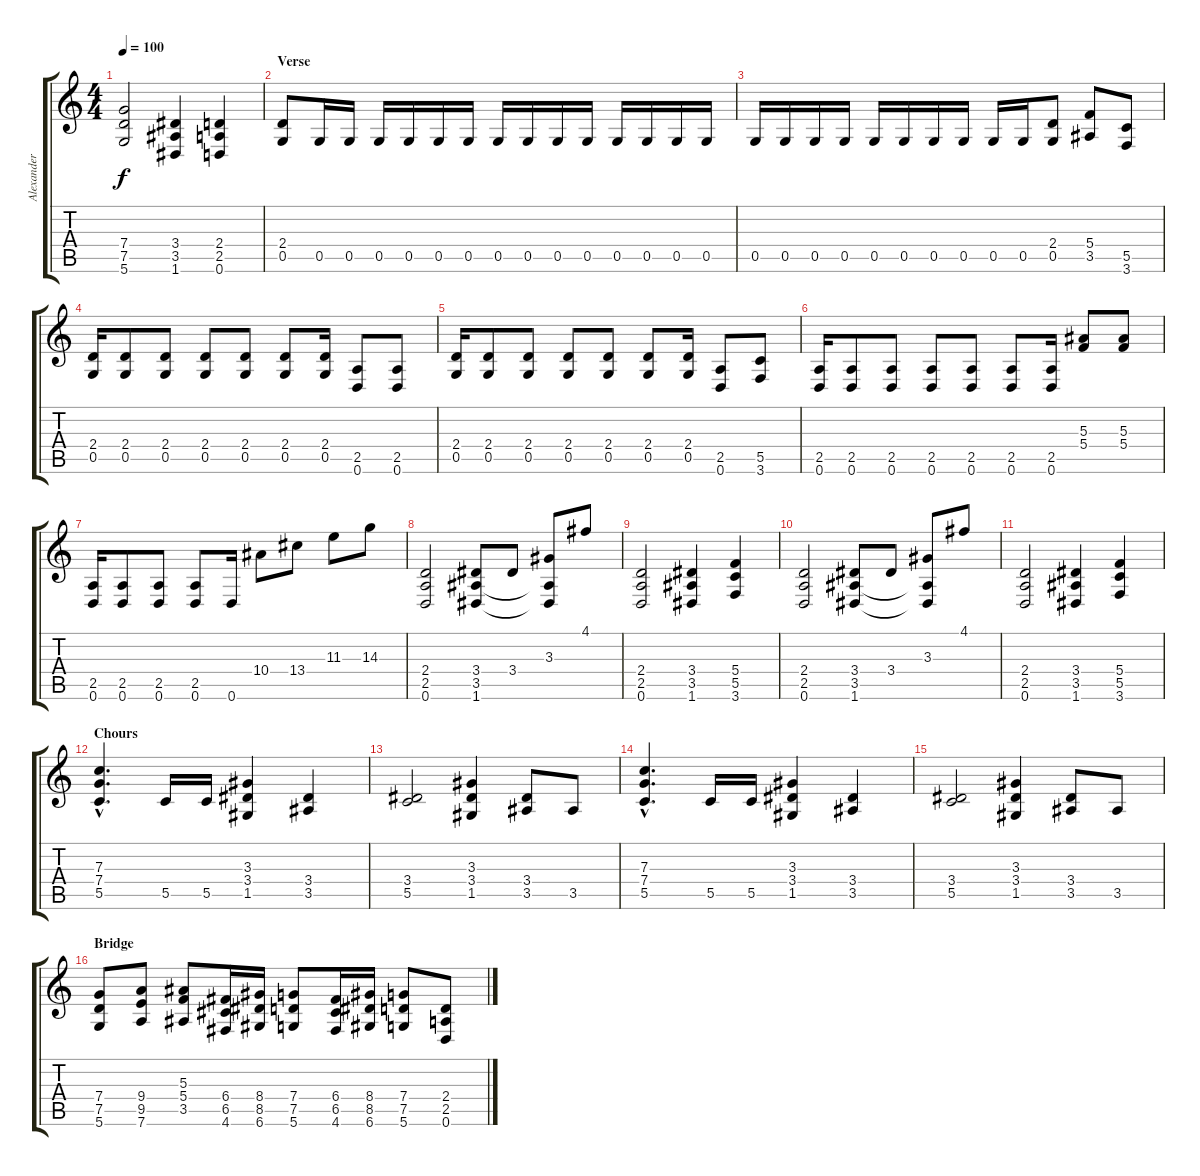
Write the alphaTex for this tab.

\track ("Alexander" "Alexander") {instrument distortionguitar}
\staff {score tabs}
\tuning (D4 A3 F3 C3 G2 D2) {hide}
\ts (4 4)
\tempo 100
\clef g2
\ks c
(7.4 7.5 5.6).2{dy f} (3.4 3.5 1.6).4 (2.4 2.5 0.6).4 |
\section ("" "Verse")
(2.4 0.5).8 0.5.16 0.5.16 0.5.16 0.5.16 0.5.16 0.5.16 0.5.16 0.5.16 0.5.16 0.5.16 0.5.16 0.5.16 0.5.16 0.5.16 |
0.5.16 0.5.16 0.5.16 0.5.16 0.5.16 0.5.16 0.5.16 0.5.16 0.5.16 0.5.16 (2.4 0.5).8 (5.4 3.5).8 (5.5 3.6).8 |
(2.4 0.5).16 (2.4 0.5).8 (2.4 0.5).8 (2.4 0.5).8 (2.4 0.5).8 (2.4 0.5).8 (2.4 0.5).16 (2.5 0.6).8 (2.5 0.6).8 |
(2.4 0.5).16 (2.4 0.5).8 (2.4 0.5).8 (2.4 0.5).8 (2.4 0.5).8 (2.4 0.5).8 (2.4 0.5).16 (2.5 0.6).8 (5.5 3.6).8 |
(2.5 0.6).16 (2.5 0.6).8 (2.5 0.6).8 (2.5 0.6).8 (2.5 0.6).8 (2.5 0.6).8 (2.5 0.6).16 (5.3 5.4).8 (5.3 5.4).8 |
(2.5 0.6).16 (2.5 0.6).8 (2.5 0.6).8 (2.5 0.6).8 0.6.16 10.4.8 13.4.8 11.3.8 14.3.8 |
(2.4 2.5 0.6).2 (3.4 3.5 1.6).8 3.4.8 (3.3 3.5{t} 1.6{t}).8 4.1.8 |
(2.4 2.5 0.6).2 (3.4 3.5 1.6).4 (5.4 5.5 3.6).4 |
(2.4 2.5 0.6).2 (3.4 3.5 1.6).8 3.4.8 (3.3 3.5{t} 1.6{t}).8 4.1.8 |
(2.4 2.5 0.6).2 (3.4 3.5 1.6).4 (5.4 5.5 3.6).4 |
\section ("" "Chours")
(7.3{hac} 7.4{hac} 5.5{hac}).4{d} 5.5.16 5.5.16 (3.3 3.4 1.5).4 (3.4 3.5).4 |
(3.4 5.5).2 (3.3 3.4 1.5).4 (3.4 3.5).8 3.5.8 |
(7.3{hac} 7.4{hac} 5.5{hac}).4{d} 5.5.16 5.5.16 (3.3 3.4 1.5).4 (3.4 3.5).4 |
(3.4 5.5).2 (3.3 3.4 1.5).4 (3.4 3.5).8 3.5.8 |
\section ("" "Bridge")
(7.4 7.5 5.6).8 (9.4 9.5 7.6).8 (5.3 5.4 3.5).8 (6.4 6.5 4.6).16 (8.4 8.5 6.6).16 (7.4 7.5 5.6).8 (6.4 6.5 4.6).16 (8.4 8.5 6.6).16 (7.4 7.5 5.6).8 (2.4 2.5 0.6).8
